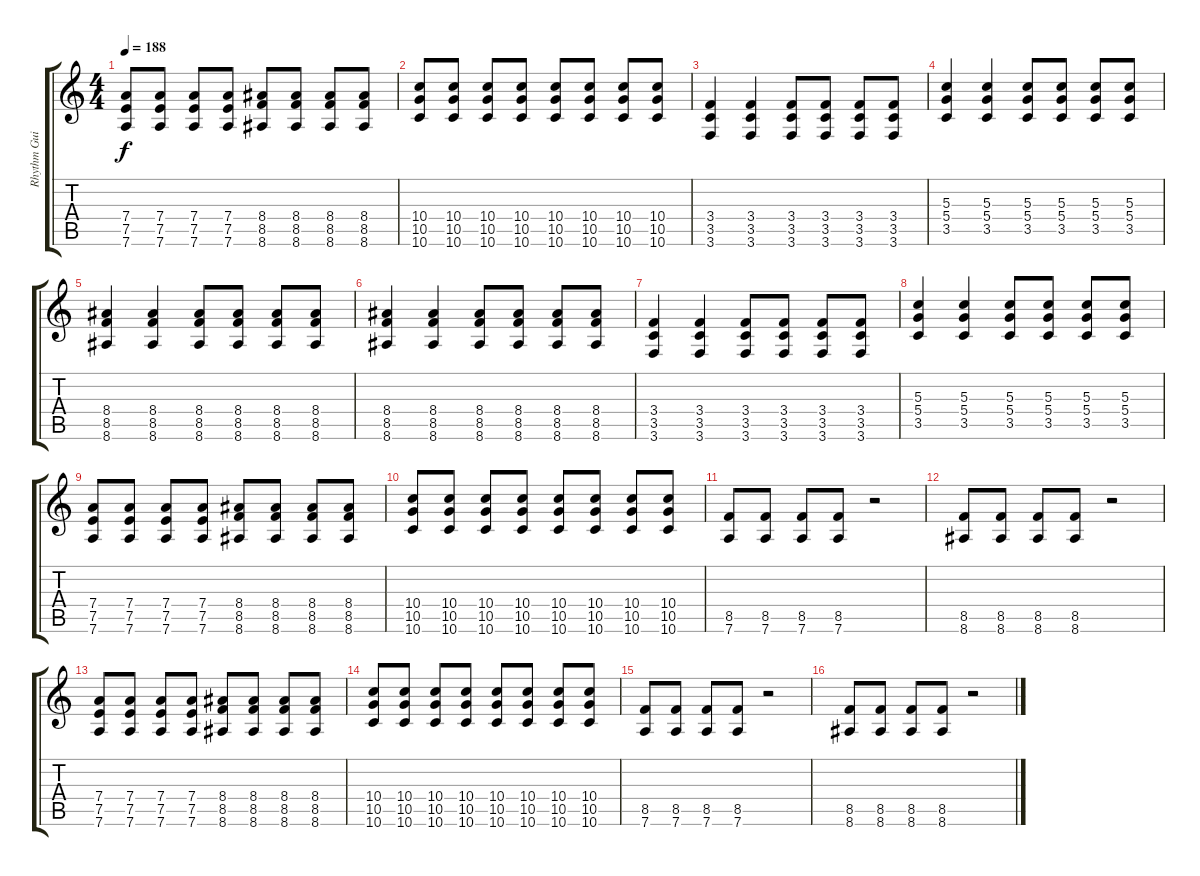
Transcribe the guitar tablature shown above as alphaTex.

\track ("Rhythm Guitar" "Rhythm Gui") {instrument overdrivenguitar}
\staff {score tabs}
\tuning (E4 B3 G3 D3 A2 D2) {hide}
\ts (4 4)
\tempo 188
\clef g2
\ks c
(7.4 7.5 7.6).8{dy f} (7.4 7.5 7.6).8 (7.4 7.5 7.6).8 (7.4 7.5 7.6).8 (8.4 8.5 8.6).8 (8.4 8.5 8.6).8 (8.4 8.5 8.6).8 (8.4 8.5 8.6).8 |
(10.4 10.5 10.6).8 (10.4 10.5 10.6).8 (10.4 10.5 10.6).8 (10.4 10.5 10.6).8 (10.4 10.5 10.6).8 (10.4 10.5 10.6).8 (10.4 10.5 10.6).8 (10.4 10.5 10.6).8 |
(3.4 3.5 3.6).4 (3.4 3.5 3.6).4 (3.4 3.5 3.6).8 (3.4 3.5 3.6).8 (3.4 3.5 3.6).8 (3.4 3.5 3.6).8 |
(5.3 5.4 3.5).4 (5.3 5.4 3.5).4 (5.3 5.4 3.5).8 (5.3 5.4 3.5).8 (5.3 5.4 3.5).8 (5.3 5.4 3.5).8 |
(8.4 8.5 8.6).4 (8.4 8.5 8.6).4 (8.4 8.5 8.6).8 (8.4 8.5 8.6).8 (8.4 8.5 8.6).8 (8.4 8.5 8.6).8 |
(8.4 8.5 8.6).4 (8.4 8.5 8.6).4 (8.4 8.5 8.6).8 (8.4 8.5 8.6).8 (8.4 8.5 8.6).8 (8.4 8.5 8.6).8 |
(3.4 3.5 3.6).4 (3.4 3.5 3.6).4 (3.4 3.5 3.6).8 (3.4 3.5 3.6).8 (3.4 3.5 3.6).8 (3.4 3.5 3.6).8 |
(5.3 5.4 3.5).4 (5.3 5.4 3.5).4 (5.3 5.4 3.5).8 (5.3 5.4 3.5).8 (5.3 5.4 3.5).8 (5.3 5.4 3.5).8 |
(7.4 7.5 7.6).8 (7.4 7.5 7.6).8 (7.4 7.5 7.6).8 (7.4 7.5 7.6).8 (8.4 8.5 8.6).8 (8.4 8.5 8.6).8 (8.4 8.5 8.6).8 (8.4 8.5 8.6).8 |
(10.4 10.5 10.6).8 (10.4 10.5 10.6).8 (10.4 10.5 10.6).8 (10.4 10.5 10.6).8 (10.4 10.5 10.6).8 (10.4 10.5 10.6).8 (10.4 10.5 10.6).8 (10.4 10.5 10.6).8 |
(8.5 7.6).8 (8.5 7.6).8 (8.5 7.6).8 (8.5 7.6).8 r.2 |
(8.5 8.6).8 (8.5 8.6).8 (8.5 8.6).8 (8.5 8.6).8 r.2 |
(7.4 7.5 7.6).8 (7.4 7.5 7.6).8 (7.4 7.5 7.6).8 (7.4 7.5 7.6).8 (8.4 8.5 8.6).8 (8.4 8.5 8.6).8 (8.4 8.5 8.6).8 (8.4 8.5 8.6).8 |
(10.4 10.5 10.6).8 (10.4 10.5 10.6).8 (10.4 10.5 10.6).8 (10.4 10.5 10.6).8 (10.4 10.5 10.6).8 (10.4 10.5 10.6).8 (10.4 10.5 10.6).8 (10.4 10.5 10.6).8 |
(8.5 7.6).8 (8.5 7.6).8 (8.5 7.6).8 (8.5 7.6).8 r.2 |
(8.5 8.6).8 (8.5 8.6).8 (8.5 8.6).8 (8.5 8.6).8 r.2
